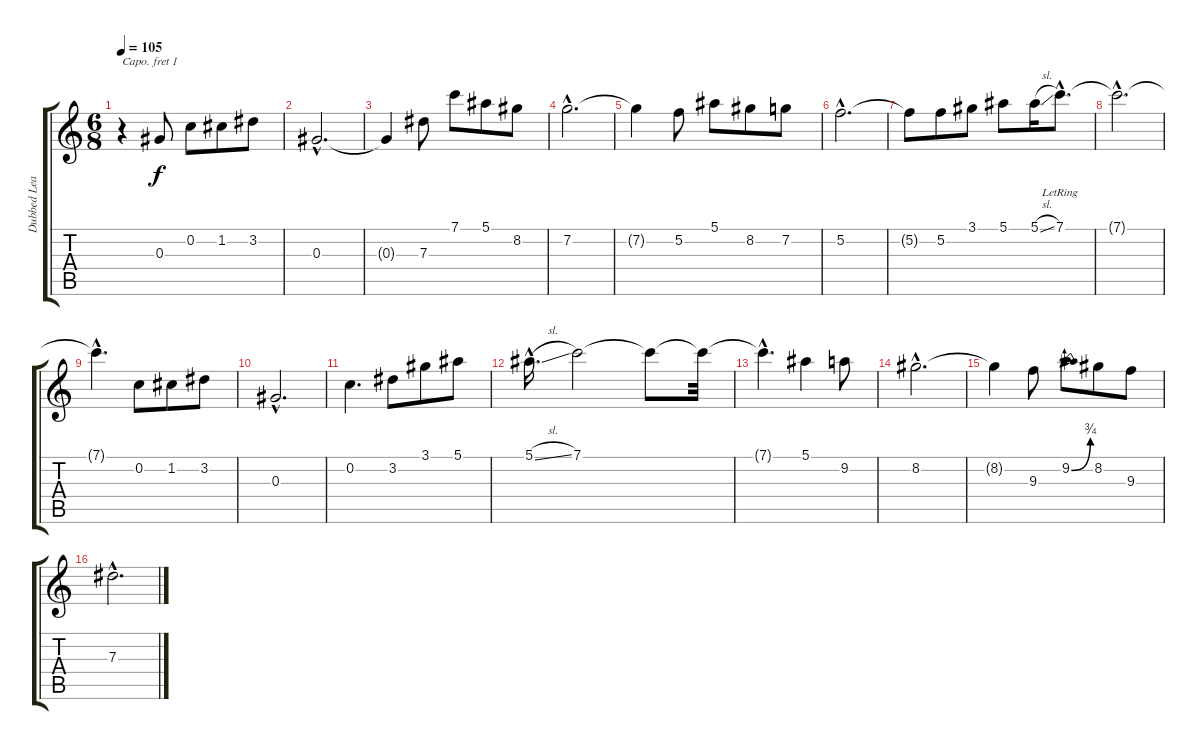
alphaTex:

\track ("Dubbed Lead Guitar" "Dubbed Lea") {instrument electricguitarclean}
\staff {score tabs}
\capo 1
\tuning (E4 B3 G3 D3 A2 E2) {hide}
\ts (6 8)
\tempo 105
\clef g2
\ks c
r.4{dy f instrument electricguitarclean} 0.3.8 0.2.8 1.2.8 3.2.8 |
0.3{hac}.2{d} |
0.3{t}.4 7.3.8 7.1.8 5.1.8 8.2.8 |
7.2{hac}.2{d} |
7.2{t}.4 5.2.8 5.1.8 8.2.8 7.2.8 |
5.2{hac}.2{d} |
5.2{t}.8 5.2.8 3.1.8 5.1.8 5.1{sl}.16 7.1{hac lr}.8{d} |
7.1{hac t}.2{d} |
7.1{hac t}.4{d} 0.2.8 1.2.8 3.2.8 |
0.3{hac}.2{d} |
0.2.4{d} 3.2.8 3.1.8 5.1.8 |
5.1{sl hac}.16{d} 7.1.2 7.1{t}.8 7.1{t}.32 |
7.1{hac t}.4{d} 5.1.4 9.2.8 |
8.2{hac}.2{d} |
8.2{t}.4 9.3.8 9.2{be (bend 0 0 60 3)}.8 8.2.8 9.3.8 |
7.3{hac}.2{d}
